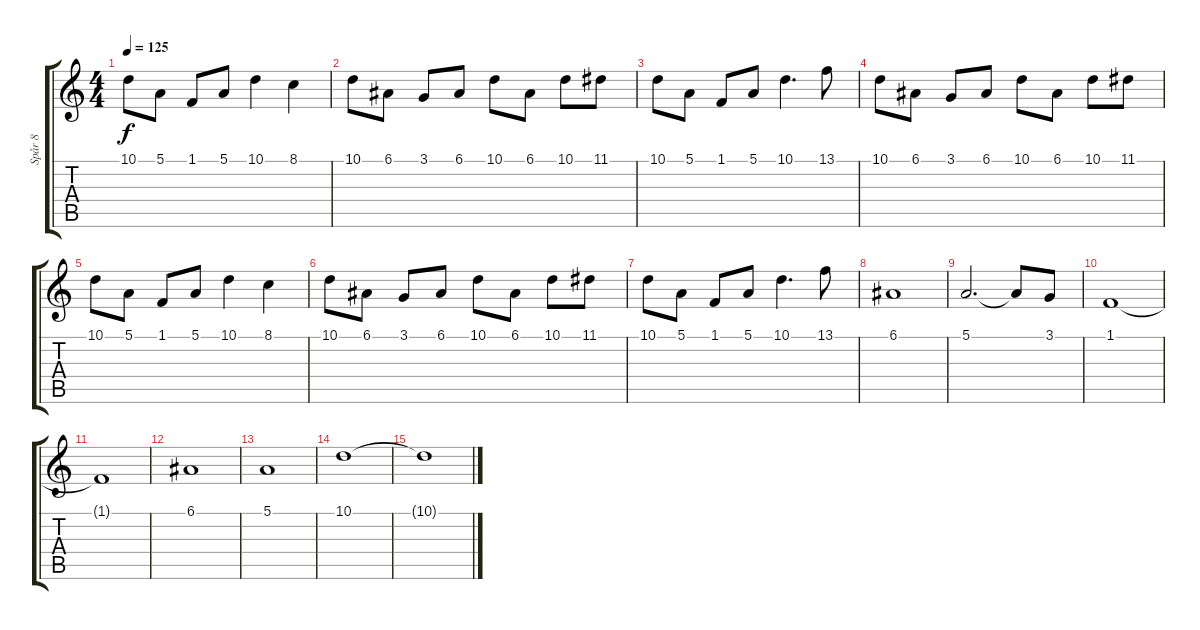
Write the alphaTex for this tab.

\track ("Spår 8" "Spår 8") {instrument lead6voice}
\staff {score tabs}
\tuning (E4 B3 G3 D3 A2 E2) {hide}
\ts (4 4)
\tempo 125
\clef g2
\ks c
10.1.8{dy f} 5.1.8 1.1.8 5.1.8 10.1.4 8.1.4 |
10.1.8 6.1.8 3.1.8 6.1.8 10.1.8 6.1.8 10.1.8 11.1.8 |
10.1.8 5.1.8 1.1.8 5.1.8 10.1.4{d} 13.1.8 |
10.1.8 6.1.8 3.1.8 6.1.8 10.1.8 6.1.8 10.1.8 11.1.8 |
10.1.8 5.1.8 1.1.8 5.1.8 10.1.4 8.1.4 |
10.1.8 6.1.8 3.1.8 6.1.8 10.1.8 6.1.8 10.1.8 11.1.8 |
10.1.8 5.1.8 1.1.8 5.1.8 10.1.4{d} 13.1.8 |
6.1.1 |
5.1.2{d} 5.1{t}.8 3.1.8 |
1.1.1 |
1.1{t}.1 |
6.1.1 |
5.1.1 |
10.1.1 |
10.1{t}.1
